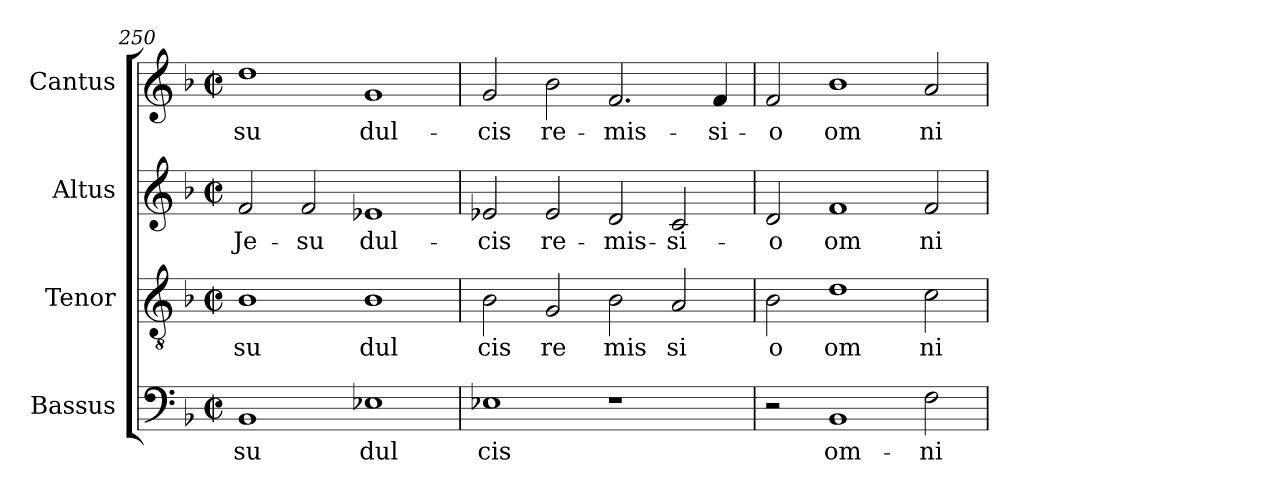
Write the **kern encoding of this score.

**kern	**text	**kern	**text	**kern	**text	**kern	**text
*part4	*part4	*part3	*part3	*part2	*part2	*part1	*part1
*staff4	*staff4	*staff3	*staff3	*staff2	*staff2	*staff1	*staff1
*I"Bassus	*	*I"Tenor	*	*I"Altus	*	*I"Cantus	*
*I'Bassus	*	*I'Tenor	*	*I'Altus	*	*I'Cantus	*
*clefF4	*	*clefGv2	*	*clefG2	*	*clefG2	*
*k[b-]	*	*k[b-]	*	*k[b-]	*	*k[b-]	*
*F:	*	*F:	*	*F:	*	*F:	*
*M2/2	*	*M2/2	*	*M2/2	*	*M2/2	*
*met(c|)	*	*met(c|)	*	*met(c|)	*	*met(c|)	*
=250	=250	=250	=250	=250	=250	=250	=250
!	!LO:LY:b:cj	!	!LO:LY:b:cj	!	!LO:LY:b:cj	!	!LO:LY:b:cj
1BB-	su	1B-	su	2f/	Je-	1dd	-su
!	!	!	!	!	!LO:LY:b:cj	!	!
.	.	.	.	2f/	-su	.	.
!	!LO:LY:b:cj	!	!LO:LY:b:cj	!	!LO:LY:b:cj	!	!LO:LY:b:cj
1E-X	dul	1B-	dul	1e-X	dul-	1g	dul-
=251	=251	=251	=251	=251	=251	=251	=251
!	!LO:LY:b:cj	!	!LO:LY:b:cj	!	!LO:LY:b:cj	!	!LO:LY:b:cj
1E-X	cis	2B-\	cis	2e-X/	-cis	2g/	-cis
!	!	!	!LO:LY:b:cj	!	!LO:LY:b:cj	!	!LO:LY:b:cj
.	.	2G/	re	2e-/	re-	2b-\	re-
!	!	!	!LO:LY:b:cj	!	!LO:LY:b:cj	!	!LO:LY:b:cj
1r	.	2B-\	mis	2d/	-mis-	2.f/	-mis-
!	!	!	!LO:LY:b:cj	!	!LO:LY:b:cj	!	!
.	.	2A/	si	2c/	-si-	.	.
!	!	!	!	!	!	!	!LO:LY:b:cj
.	.	.	.	.	.	4f/	-si-
!!LO:LB:g=z
=252	=252	=252	=252	=252	=252	=252	=252
!	!	!	!LO:LY:b:cj	!	!LO:LY:b:cj	!	!LO:LY:b:cj
2r	.	2B-\	o	2d/	-o	2f/	-o
!	!LO:LY:b:cj	!	!LO:LY:b:cj	!	!LO:LY:b:cj	!	!LO:LY:b:cj
1BB-	om-	1d	om	1f	om	1b-	om
!	!LO:LY:b:cj	!	!LO:LY:b:cj	!	!LO:LY:b:cj	!	!LO:LY:b:cj
2F\	-ni-	2c\	ni	2f/	ni	2a/	ni
=	=	=	=	=	=	=	=
*-	*-	*-	*-	*-	*-	*-	*-
